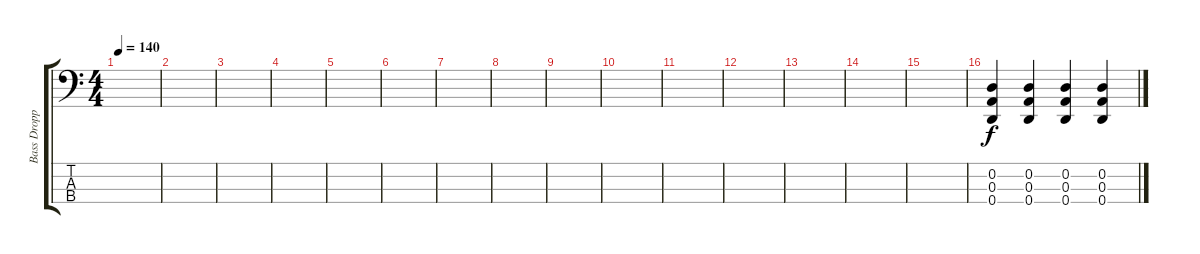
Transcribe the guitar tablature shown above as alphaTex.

\track ("Bass Dropped-D" "Bass Dropp") {instrument electricbasspick}
\staff {score tabs}
\tuning (G2 D2 A1 D1) {hide}
\ts (4 4)
\tempo 140
\clef f4
\ks c
|
|
|
|
|
|
|
|
|
|
|
|
|
|
|
(0.2 0.3 0.4).4{volume 16} (0.2 0.3 0.4).4 (0.2 0.3 0.4).4 (0.2 0.3 0.4).4
